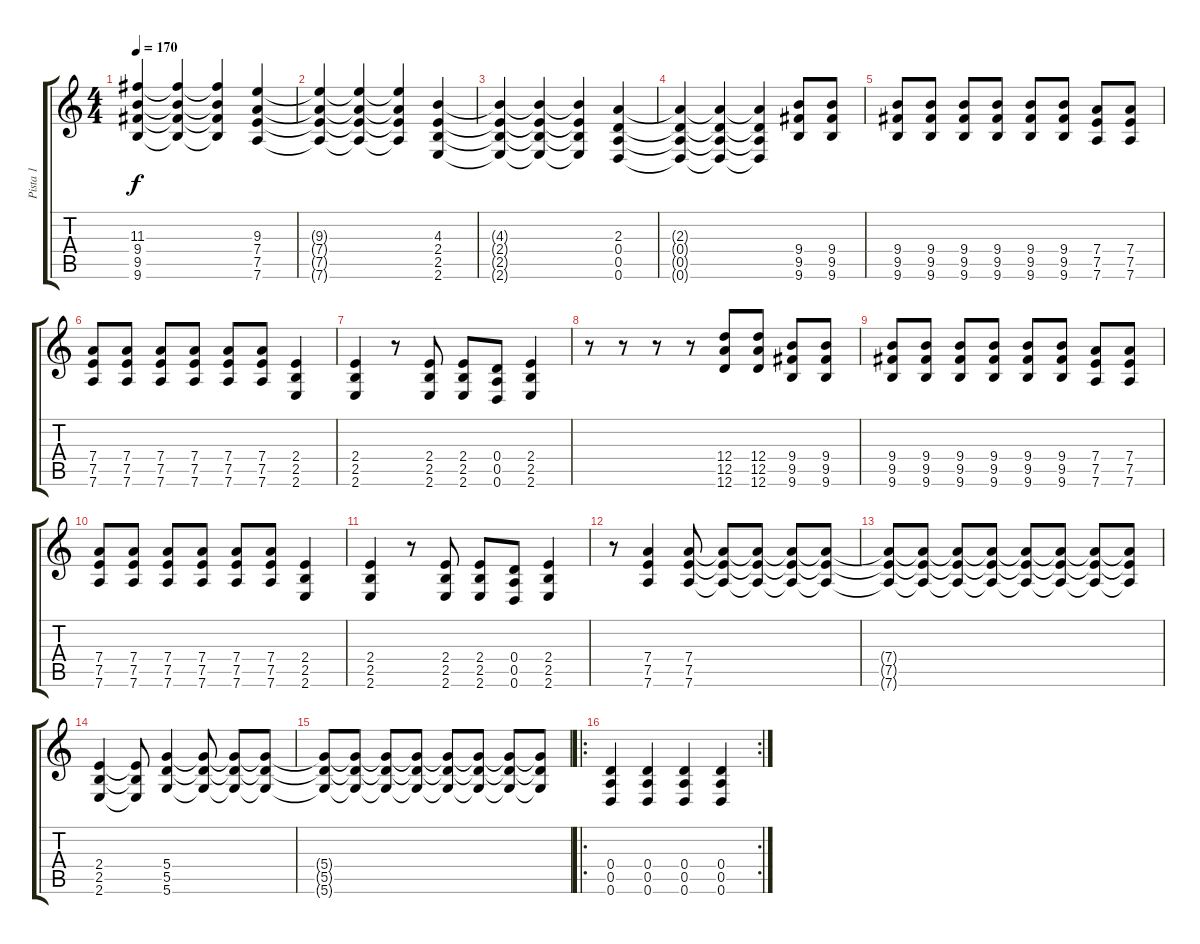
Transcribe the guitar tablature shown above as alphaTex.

\track ("Pista 1" "Pista 1") {instrument distortionguitar}
\staff {score tabs}
\tuning (E4 B3 G3 D3 A2 D2) {hide}
\ts (4 4)
\tempo 170
\clef g2
\ks c
(11.3{t} 9.4{t} 9.5{t} 9.6{t}).4{dy f} (11.3{t} 9.4{t} 9.5{t} 9.6{t}).4 (11.3{t} 9.4{t} 9.5{t} 9.6{t}).4 (9.3 7.4 7.5 7.6).4 |
(9.3{t} 7.4{t} 7.5{t} 7.6{t}).4 (9.3{t} 7.4{t} 7.5{t} 7.6{t}).4 (9.3{t} 7.4{t} 7.5{t} 7.6{t}).4 (4.3 2.4 2.5 2.6).4 |
(4.3{t} 2.4{t} 2.5{t} 2.6{t}).4 (4.3{t} 2.4{t} 2.5{t} 2.6{t}).4 (4.3{t} 2.4{t} 2.5{t} 2.6{t}).4 (2.3 0.4 0.5 0.6).4 |
(2.3{t} 0.4{t} 0.5{t} 0.6{t}).4 (2.3{t} 0.4{t} 0.5{t} 0.6{t}).4 (2.3{t} 0.4{t} 0.5{t} 0.6{t}).4 (9.4 9.5 9.6).8 (9.4 9.5 9.6).8 |
(9.4 9.5 9.6).8 (9.4 9.5 9.6).8 (9.4 9.5 9.6).8 (9.4 9.5 9.6).8 (9.4 9.5 9.6).8 (9.4 9.5 9.6).8 (7.4 7.5 7.6).8 (7.4 7.5 7.6).8 |
(7.4 7.5 7.6).8 (7.4 7.5 7.6).8 (7.4 7.5 7.6).8 (7.4 7.5 7.6).8 (7.4 7.5 7.6).8 (7.4 7.5 7.6).8 (2.4 2.5 2.6).4 |
(2.4 2.5 2.6).4 r.8 (2.4 2.5 2.6).8 (2.4 2.5 2.6).8 (0.4 0.5 0.6).8 (2.4 2.5 2.6).4 |
r.8 r.8 r.8 r.8 (12.4 12.5 12.6).8 (12.4 12.5 12.6).8 (9.4 9.5 9.6).8 (9.4 9.5 9.6).8 |
(9.4 9.5 9.6).8 (9.4 9.5 9.6).8 (9.4 9.5 9.6).8 (9.4 9.5 9.6).8 (9.4 9.5 9.6).8 (9.4 9.5 9.6).8 (7.4 7.5 7.6).8 (7.4 7.5 7.6).8 |
(7.4 7.5 7.6).8 (7.4 7.5 7.6).8 (7.4 7.5 7.6).8 (7.4 7.5 7.6).8 (7.4 7.5 7.6).8 (7.4 7.5 7.6).8 (2.4 2.5 2.6).4 |
(2.4 2.5 2.6).4 r.8 (2.4 2.5 2.6).8 (2.4 2.5 2.6).8 (0.4 0.5 0.6).8 (2.4 2.5 2.6).4 |
r.8 (7.4 7.5 7.6).4 (7.4 7.5 7.6).8 (7.4{t} 7.5{t} 7.6{t}).8 (7.4{t} 7.5{t} 7.6{t}).8 (7.4{t} 7.5{t} 7.6{t}).8 (7.4{t} 7.5{t} 7.6{t}).8 |
(7.4{t} 7.5{t} 7.6{t}).8 (7.4{t} 7.5{t} 7.6{t}).8 (7.4{t} 7.5{t} 7.6{t}).8 (7.4{t} 7.5{t} 7.6{t}).8 (7.4{t} 7.5{t} 7.6{t}).8 (7.4{t} 7.5{t} 7.6{t}).8 (7.4{t} 7.5{t} 7.6{t}).8 (7.4{t} 7.5{t} 7.6{t}).8 |
(2.4 2.5 2.6).4 (2.4{t} 2.5{t} 2.6{t}).8 (5.4 5.5 5.6).4 (5.4{t} 5.5{t} 5.6{t}).8 (5.4{t} 5.5{t} 5.6{t}).8 (5.4{t} 5.5{t} 5.6{t}).8 |
(5.4{t} 5.5{t} 5.6{t}).8 (5.4{t} 5.5{t} 5.6{t}).8 (5.4{t} 5.5{t} 5.6{t}).8 (5.4{t} 5.5{t} 5.6{t}).8 (5.4{t} 5.5{t} 5.6{t}).8 (5.4{t} 5.5{t} 5.6{t}).8 (5.4{t} 5.5{t} 5.6{t}).8 (5.4{t} 5.5{t} 5.6{t}).8 |
\ro
\rc 2
(0.4 0.5 0.6).4 (0.4 0.5 0.6).4 (0.4 0.5 0.6).4 (0.4 0.5 0.6).4
